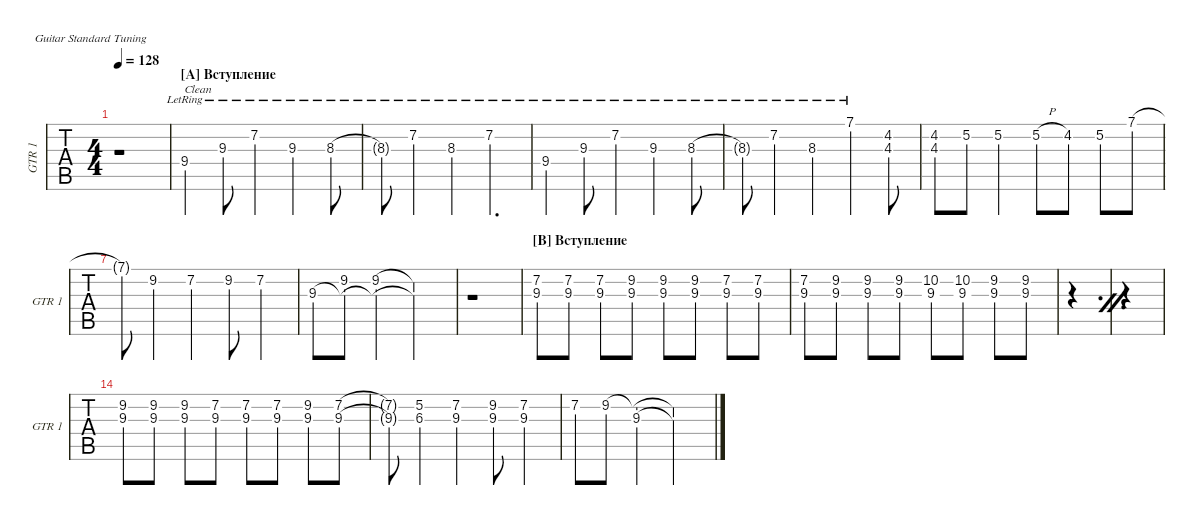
\defaultSystemsLayout 4
\hideDynamics
\bracketExtendMode groupsimilarinstruments
\singleTrackTrackNamePolicy allsystems
\multiTrackTrackNamePolicy allsystems
\otherSystemsTrackNameOrientation horizontal
\defaultBarNumberDisplay FirstOfSystem
\track ("Electric Guitar 1" "GTR 1") {instrument electricguitarclean}
\staff {tabs}
\tuning (E4 B3 G3 D3 A2 E2)
\ts (4 4)
\tempo 128
\clef g2
\ks e
r.1{dy mf instrument electricguitarclean} |
\section ("A" "Вступление")
9.4{lr}.4{txt "Clean"} 9.3{lr}.8 7.2{lr}.4 9.3{lr}.4 8.3{lr}.8 |
8.3{lr t}.8 7.2{lr}.4 8.3{lr}.4 7.2{lr}.4{d} |
9.4{lr}.4 9.3{lr}.8 7.2{lr}.4 9.3{lr}.4 8.3{lr}.8 |
8.3{lr t}.8 7.2{lr}.4 8.3{lr}.4 7.1{lr}.4 (4.3 4.2).8 |
(4.3 4.2).8 5.2.8 5.2.4 5.2{h}.8 4.2.8 5.2.8 7.1.8 |
7.1{t}.8 9.2.4 7.2.4 9.2.8 7.2.4 |
9.3.8 (9.2 9.3{t}).8 (9.2 9.3{t}).4 (9.2{t} 9.3{t}).2 |
r.1 |
\section ("B" "Вступление")
\scale
0.15625 (9.3 7.2).8 (9.3 7.2).8 (9.3 7.2).8 (9.3 9.2).8 (9.3 9.2).8 (9.3 9.2).8 (9.3 7.2).8 (9.3 7.2).8 |
\scale
0.142187 (9.3 7.2).8 (9.2 9.3).8 (9.3 9.2).8 (9.3 9.2).8 (9.3 10.2).8 (9.3 10.2).8 (9.3 9.2).8 (9.3 9.2).8 |
\simile firstofdouble
\scale
0.059375 |
\simile secondofdouble
\scale
0.059375 |
\simile none
\scale
0.11875 (9.3 9.2).8 (9.3 9.2).8 (9.3 9.2).8 (9.3 7.2).8 (9.3 7.2).8 (9.3 7.2).8 (9.2 9.3).8 (7.2 9.3).8 |
\scale
0.134488 (7.2{t} 9.3{t}).8 (5.2 6.3).4 (7.2 9.3).4 (9.2 9.3).8 (7.2 9.3).4 |
\scale
0.104557 7.2.8 9.2.8 (9.3 9.2{t}).4 (9.2{t} 9.3{t}).2
